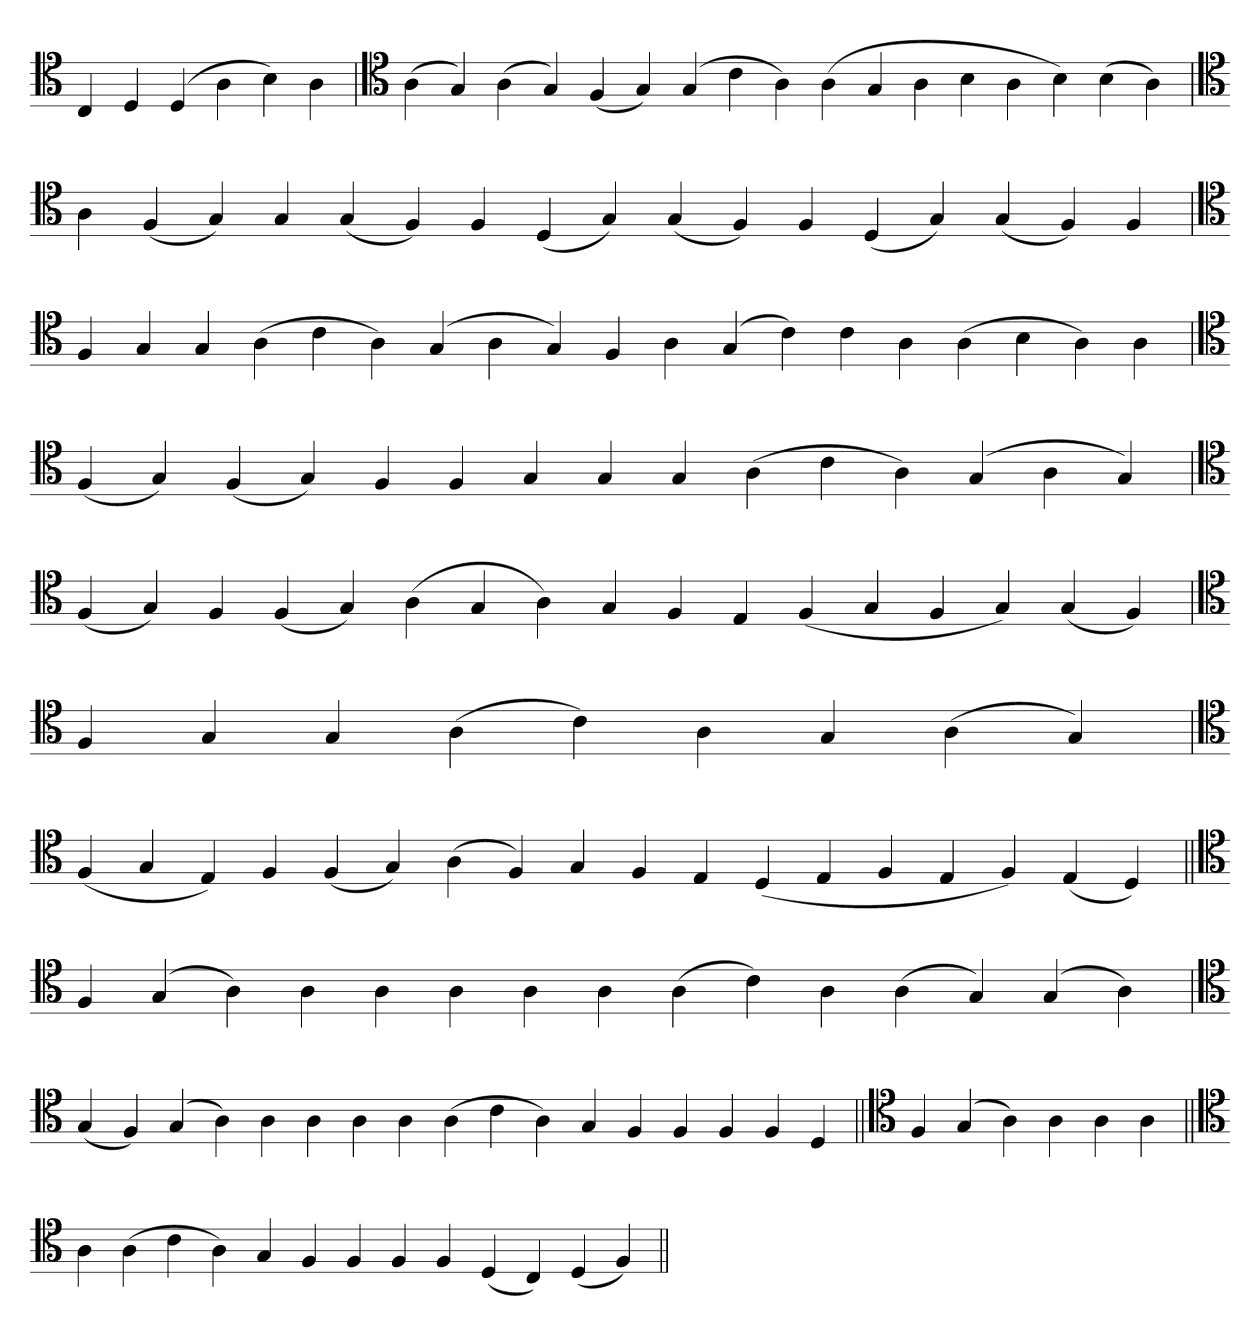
**kern
*part1
*staff1
*clefC4
=
4C
4D
(4D
4A
4B)
4A
=`
*clefC4
(4A
4G)
(4A
4G)
(4F
4G)
(4G
4c
4A)
(4A
4G
4A
4B
4A
4B)
(4B
4A)
='
*clefC4
4A
(4F
4G)
4G
(4G
4F)
4F
(4D
4G)
(4G
4F)
4F
(4D
4G)
(4G
4F)
4F
=`
*clefC4
4F
4G
4G
(4A
4c
4A)
(4G
4A
4G)
4F
4A
(4G
4c)
4c
4A
(4A
4B
4A)
4A
=
*clefC4
(4F
4G)
(4F
4G)
4F
4F
4G
4G
4G
(4A
4c
4A)
(4G
4A
4G)
=`
*clefC4
(4F
4G)
4F
(4F
4G)
(4A
4G
4A)
4G
4F
4E
(4F
4G
4F
4G)
(4G
4F)
='
*clefC4
4F
4G
4G
(4A
4c)
4A
4G
(4A
4G)
=`
*clefC4
(4F
4G
4E)
4F
(4F
4G)
(4A
4F)
4G
4F
4E
(4D
4E
4F
4E
4F)
(4E
4D)
=||
*clefC4
4F
(4G
4A)
4A
4A
4A
4A
4A
(4A
4c)
4A
(4A
4G)
(4G
4A)
=
*clefC4
(4G
4F)
(4G
4A)
4A
4A
4A
4A
(4A
4c
4A)
4G
4F
4F
4F
4F
4D
=||
*clefC4
4F
(4G
4A)
4A
4A
4A
=||
*clefC4
4A
(4A
4c
4A)
4G
4F
4F
4F
4F
(4D
4C)
(4D
4F)
=||
*-
